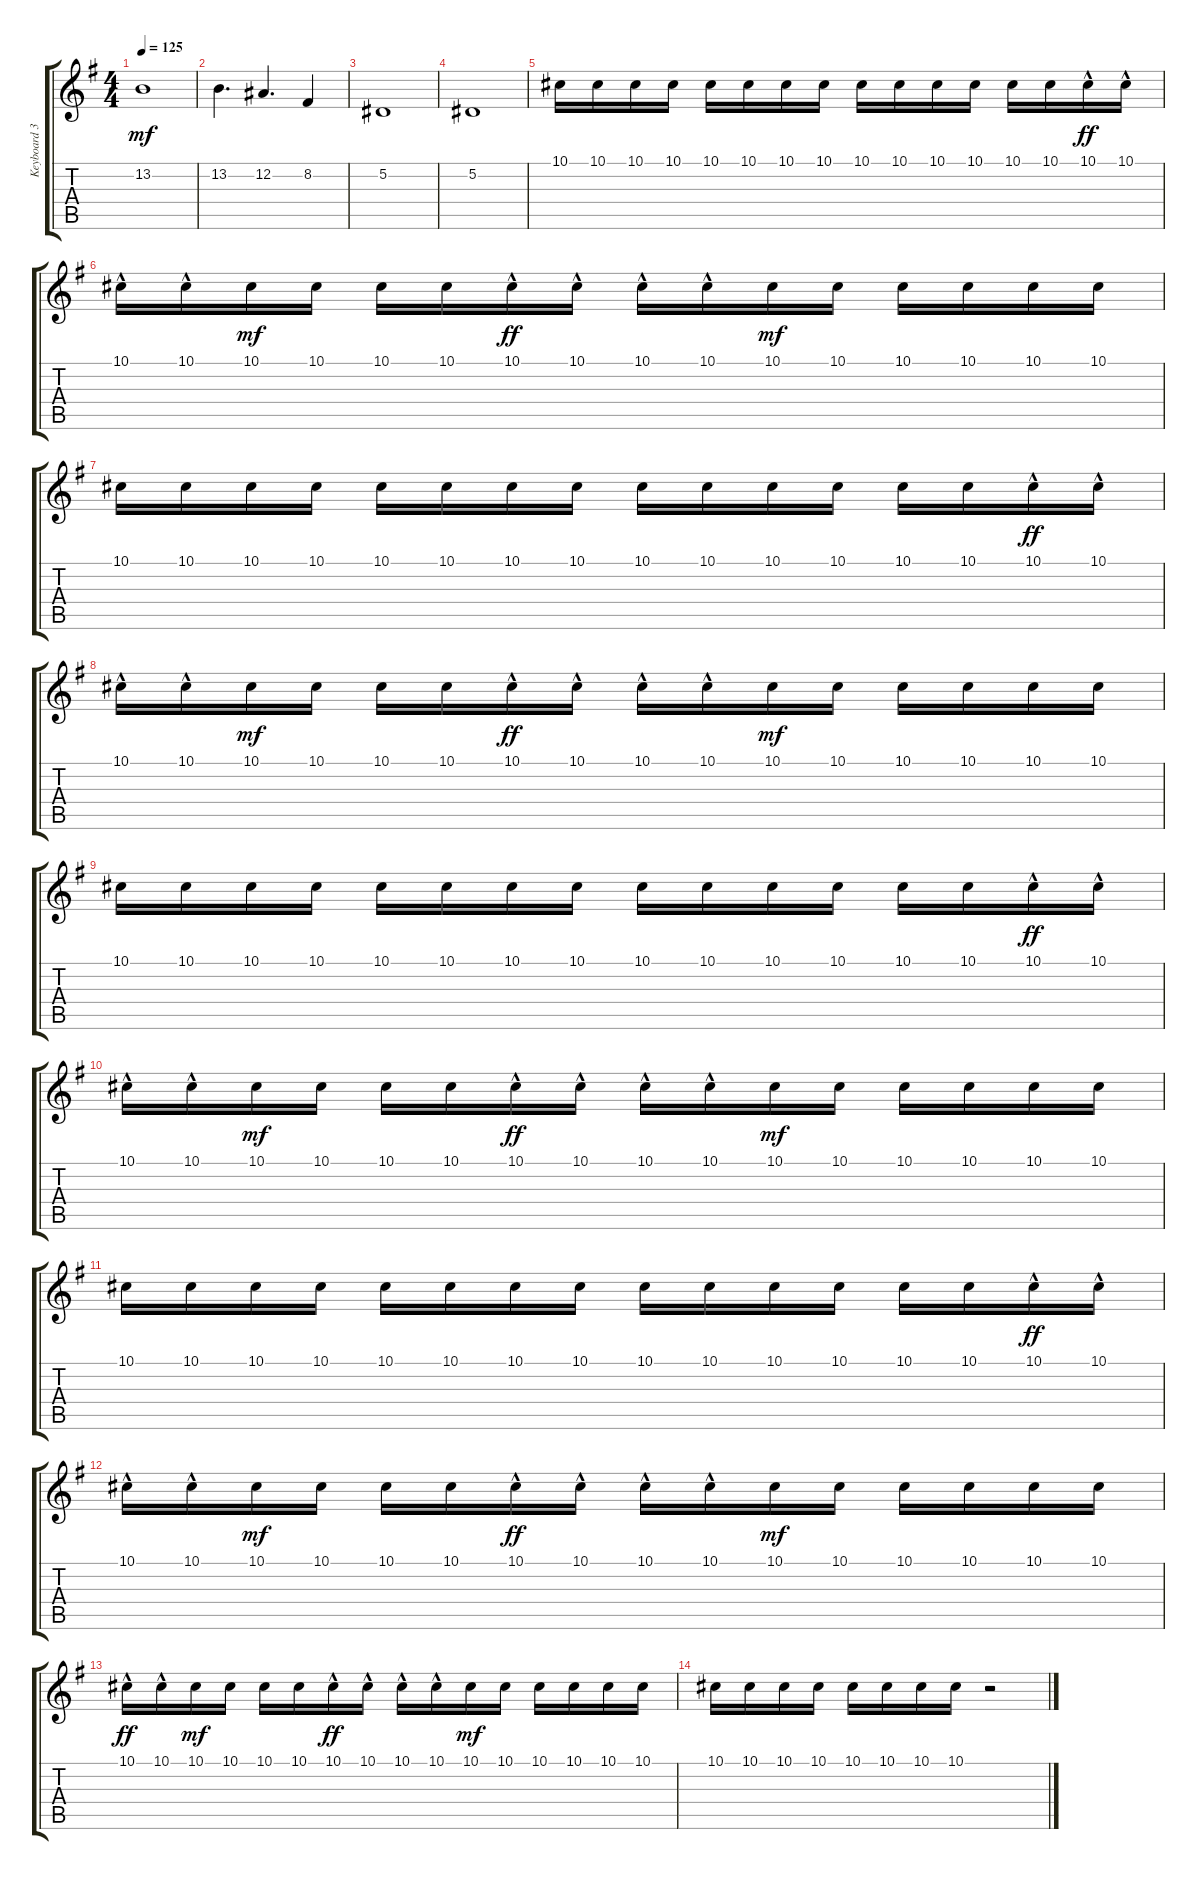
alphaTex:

\track ("Keyboard 3" "Keyboard 3") {instrument fx5brightness}
\staff {score tabs}
\tuning (Eb4 Bb3 Gb3 Db3 Ab2 Eb2) {hide}
\ts (4 4)
\tempo 125
\clef g2
\ks eminor
13.2.1{dy mf} |
13.2.4{d} 12.2.4{d} 8.2.4 |
5.2.1 |
5.2.1 |
10.1.16{volume 9 balance 12 instrument fx4atmosphere} 10.1.16 10.1.16 10.1.16 10.1.16{balance 4} 10.1.16{balance 12} 10.1.16 10.1.16 10.1.16 10.1.16{balance 4} 10.1.16{balance 12} 10.1.16 10.1.16 10.1.16 10.1{hac}.16{dy ff balance 4} 10.1{hac}.16{balance 12} |
10.1{hac}.16 10.1{hac}.16 10.1.16{dy mf} 10.1.16{balance 4} 10.1.16{balance 12} 10.1.16 10.1{hac}.16{dy ff} 10.1{hac}.16 10.1{hac}.16{balance 4} 10.1{hac}.16{balance 12} 10.1.16{dy mf} 10.1.16 10.1.16 10.1.16{balance 4} 10.1.16{balance 12} 10.1.16 |
10.1.16 10.1.16 10.1.16{balance 4} 10.1.16{balance 12} 10.1.16 10.1.16 10.1.16 10.1.16{balance 4} 10.1.16{balance 12} 10.1.16 10.1.16 10.1.16 10.1.16{balance 4} 10.1.16{balance 12} 10.1{hac}.16{dy ff} 10.1{hac}.16 |
10.1{hac}.16 10.1{hac}.16{balance 4} 10.1.16{dy mf balance 12} 10.1.16 10.1.16 10.1.16 10.1{hac}.16{dy ff balance 4} 10.1{hac}.16{balance 12} 10.1{hac}.16 10.1{hac}.16 10.1.16{dy mf} 10.1.16{balance 4} 10.1.16{balance 12} 10.1.16 10.1.16 10.1.16 |
10.1.16{balance 4} 10.1.16{balance 12} 10.1.16 10.1.16 10.1.16 10.1.16{balance 4} 10.1.16{balance 12} 10.1.16 10.1.16 10.1.16 10.1.16{balance 4} 10.1.16{balance 12} 10.1.16 10.1.16 10.1{hac}.16{dy ff} 10.1{hac}.16{balance 4} |
10.1{hac}.16{balance 12} 10.1{hac}.16 10.1.16{dy mf} 10.1.16 10.1.16{balance 4} 10.1.16{balance 12} 10.1{hac}.16{dy ff} 10.1{hac}.16 10.1{hac}.16 10.1{hac}.16{balance 4} 10.1.16{dy mf balance 12} 10.1.16 10.1.16 10.1.16 10.1.16{balance 4} 10.1.16{balance 12} |
10.1.16 10.1.16 10.1.16 10.1.16{balance 4} 10.1.16{balance 12} 10.1.16 10.1.16 10.1.16 10.1.16{balance 4} 10.1.16{balance 12} 10.1.16 10.1.16 10.1.16 10.1.16{balance 4} 10.1{hac}.16{dy ff balance 12} 10.1{hac}.16 |
10.1{hac}.16 10.1{hac}.16 10.1.16{dy mf balance 4} 10.1.16{balance 12} 10.1.16 10.1.16 10.1{hac}.16{dy ff} 10.1{hac}.16{balance 4} 10.1{hac}.16{balance 12} 10.1{hac}.16 10.1.16{dy mf} 10.1.16 10.1.16{balance 4} 10.1.16{balance 12} 10.1.16 10.1.16 |
10.1{hac}.16{dy ff volume 4} 10.1{hac}.16{balance 4} 10.1.16{dy mf balance 12} 10.1.16 10.1.16 10.1.16 10.1{hac}.16{dy ff balance 4} 10.1{hac}.16{balance 12} 10.1{hac}.16 10.1{hac}.16 10.1.16{dy mf} 10.1.16{balance 4} 10.1.16{volume 0 balance 12} 10.1.16 10.1.16 10.1.16 |
10.1.16{balance 4} 10.1.16{balance 12} 10.1.16 10.1.16 10.1.16 10.1.16{balance 4} 10.1.16{balance 12} 10.1.16 r.2
